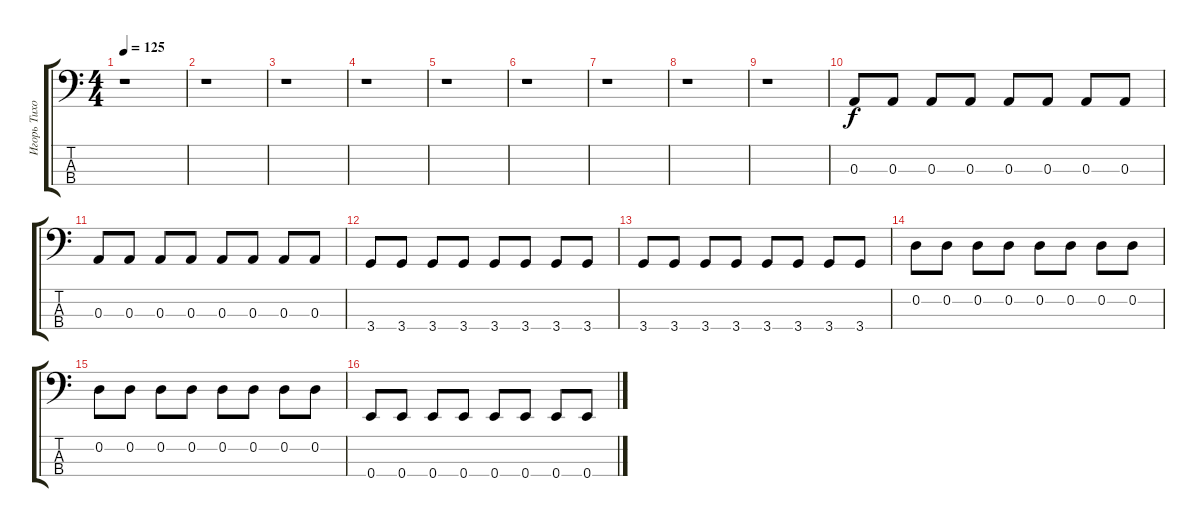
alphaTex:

\track ("Игорь Тихомиров" "Игорь Тихо") {instrument fretlessbass}
\staff {score tabs}
\tuning (G2 D2 A1 E1) {hide}
\ts (4 4)
\tempo 125
\clef f4
\ks c
r.1{dy f instrument fretlessbass} |
r.1 |
r.1 |
r.1 |
r.1 |
r.1 |
r.1 |
r.1 |
r.1 |
0.3.8 0.3.8 0.3.8 0.3.8 0.3.8 0.3.8 0.3.8 0.3.8 |
0.3.8 0.3.8 0.3.8 0.3.8 0.3.8 0.3.8 0.3.8 0.3.8 |
3.4.8 3.4.8 3.4.8 3.4.8 3.4.8 3.4.8 3.4.8 3.4.8 |
3.4.8 3.4.8 3.4.8 3.4.8 3.4.8 3.4.8 3.4.8 3.4.8 |
0.2.8 0.2.8 0.2.8 0.2.8 0.2.8 0.2.8 0.2.8 0.2.8 |
0.2.8 0.2.8 0.2.8 0.2.8 0.2.8 0.2.8 0.2.8 0.2.8 |
0.4.8 0.4.8 0.4.8 0.4.8 0.4.8 0.4.8 0.4.8 0.4.8
